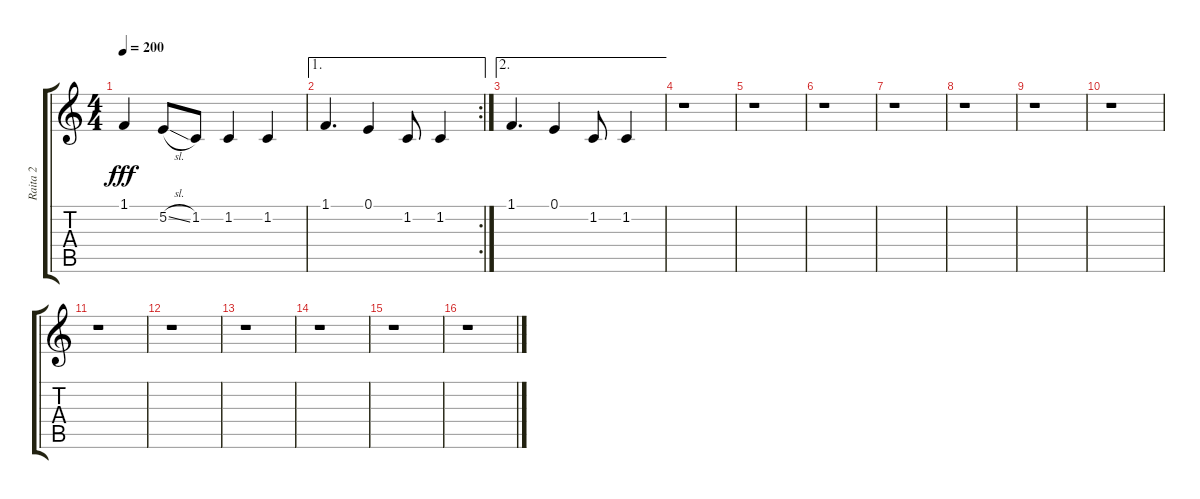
\track ("Raita 2" "Raita 2") {instrument tenorsax}
\staff {score tabs}
\tuning (E4 B3 G3 D3 A2 E2) {hide}
\ts (4 4)
\tempo 200
\clef g2
\ks c
1.1.4{dy fff} 5.2{sl}.8 1.2.8 1.2.4 1.2.4 |
\ae 1
\rc 2
1.1.4{d} 0.1.4 1.2.8 1.2.4 |
\ae 2
1.1.4{d} 0.1.4 1.2.8 1.2.4 |
r.1 |
r.1 |
r.1 |
r.1 |
r.1 |
r.1 |
r.1 |
r.1 |
r.1 |
r.1 |
r.1 |
r.1 |
r.1
